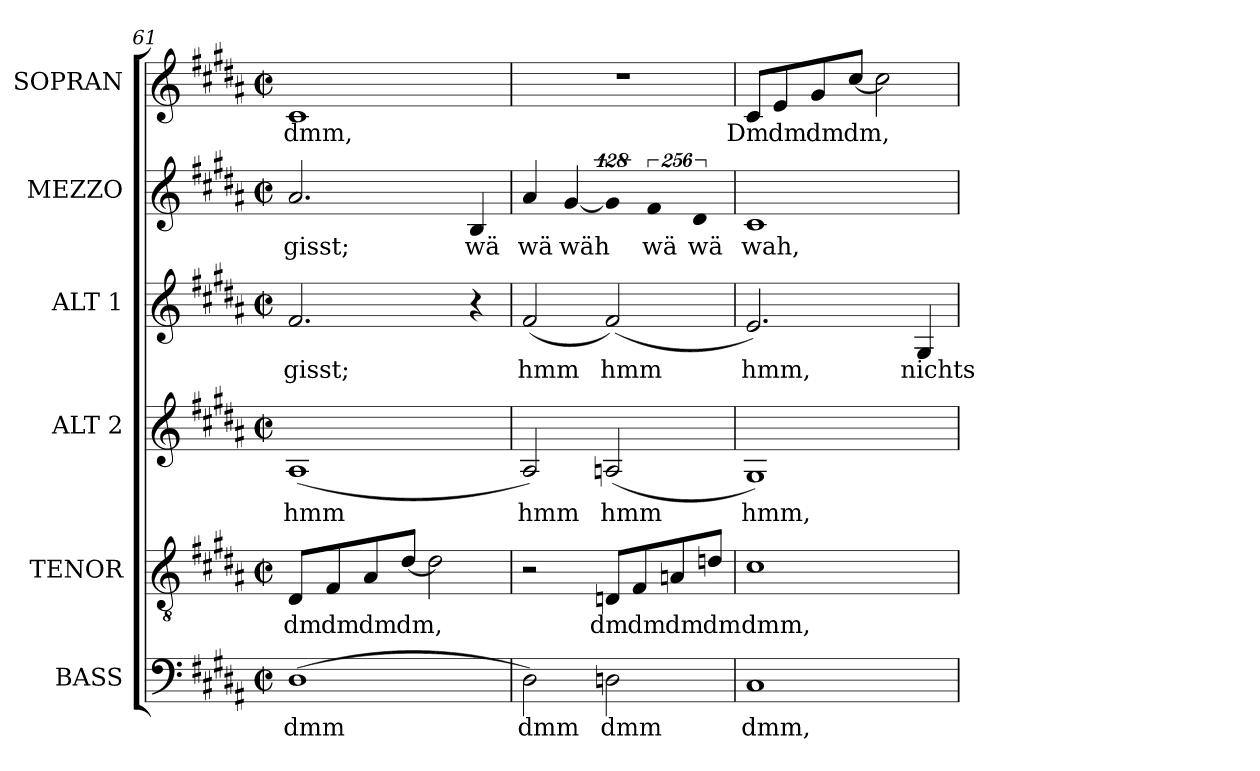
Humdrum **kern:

**kern	**text	**kern	**text	**kern	**text	**kern	**text	**kern	**text	**kern	**text
*part6	*part6	*part5	*part5	*part4	*part4	*part3	*part3	*part2	*part2	*part1	*part1
*staff6	*staff6	*staff5	*staff5	*staff4	*staff4	*staff3	*staff3	*staff2	*staff2	*staff1	*staff1
*I"BASS	*	*I"TENOR	*	*I"ALT 2	*	*I"ALT 1	*	*I"MEZZO	*	*I"SOPRAN	*
*I'B	*	*I'T	*	*I'A2	*	*I'A1	*	*	*	*I'S	*
*clefF4	*	*clefGv2	*	*clefG2	*	*clefG2	*	*clefG2	*	*clefG2	*
*	*	*ITrd7c12	*	*	*	*	*	*	*	*	*
*k[f#c#g#d#a#]	*	*k[f#c#g#d#a#]	*	*k[f#c#g#d#a#]	*	*k[f#c#g#d#a#]	*	*k[f#c#g#d#a#]	*	*k[f#c#g#d#a#]	*
*B:	*	*B:	*	*B:	*	*B:	*	*B:	*	*B:	*
*M2/2	*	*M2/2	*	*M2/2	*	*M2/2	*	*M2/2	*	*M2/2	*
*met(c|)	*	*met(c|)	*	*met(c|)	*	*met(c|)	*	*met(c|)	*	*met(c|)	*
=61	=61	=61	=61	=61	=61	=61	=61	=61	=61	=61	=61
!	!LO:LY:b:color=#000000	!	!	!	!	!	!	!	!	!	!
!	!	!	!LO:LY:b:color=#000000	!	!	!	!	!	!	!	!
!	!	!	!	!	!LO:LY:b:color=#000000	!	!	!	!	!	!
!	!	!	!	!	!	!	!LO:LY:b:color=#000000	!	!	!	!
!	!	!	!	!	!	!	!	!	!LO:LY:b:color=#000000	!	!
!	!	!	!	!	!	!	!	!	!	!	!LO:LY:b:color=#000000
(1D#i	dmm	8DD#i/L	dm	(1A#i	hmm	2.f#i/	-gisst;	2.a#i/	gisst;	1c#i	dmm,
!	!	!	!LO:LY:b:color=#000000	!	!	!	!	!	!	!	!
.	.	8FF#i/	dm	.	.	.	.	.	.	.	.
!	!	!	!LO:LY:b:color=#000000	!	!	!	!	!	!	!	!
.	.	8AA#i/	dm	.	.	.	.	.	.	.	.
!	!	!	!LO:LY:b:color=#000000	!	!	!	!	!	!	!	!
.	.	[<8D#i/J	dm,	.	.	.	.	.	.	.	.
.	.	2D#i\]	.	.	.	.	.	.	.	.	.
!	!	!	!	!	!	!	!	!	!LO:LY:b:color=#000000	!	!
.	.	.	.	.	.	4r	.	4Bi/	wä	.	.
!!LO:LB:g=z
=62	=62	=62	=62	=62	=62	=62	=62	=62	=62	=62	=62
!	!LO:LY:b:color=#000000	!	!	!	!	!	!	!	!	!	!
!	!	!	!	!	!LO:LY:b:color=#000000	!	!	!	!	!	!
!	!	!	!	!	!	!	!LO:LY:b:color=#000000	!	!	!	!
!	!	!	!	!	!	!	!	!	!LO:LY:b:color=#000000	!	!
2D#i\)	dmm	2r	.	2A#i/)	hmm	(2f#i/	hmm	4a#i/	wä	1r	.
!	!	!	!	!	!	!	!	!	!LO:LY:b:color=#000000	!	!
.	.	.	.	.	.	.	.	[<4g#i/	wäh	.	.
!	!LO:LY:b:color=#000000	!	!	!	!	!	!	!	!	!	!
!	!	!	!LO:LY:b:color=#000000	!	!	!	!	!	!	!	!
!	!	!	!	!	!LO:LY:b:color=#000000	!	!	!	!	!	!
!	!	!	!	!	!	!	!LO:LY:b:color=#000000	!LO:N:vis=4	!	!	!
2Dni\	dmm	8DDni/L	dm	(2Ani/	hmm	(2f#i/)	hmm	512%85g#i/]	.	.	.
!	!	!	!LO:LY:b:color=#000000	!	!	!	!	!	!	!	!
.	.	8FF#i/	dm	.	.	.	.	.	.	.	.
!	!	!	!	!	!	!	!	!LO:N:vis=4	!	!	!
!	!	!	!	!	!	!	!	!	!LO:LY:b:color=#000000	!	!
.	.	.	.	.	.	.	.	1024%171f#i/	wä	.	.
!	!	!	!LO:LY:b:color=#000000	!	!	!	!	!	!	!	!
.	.	8AAni/	dm	.	.	.	.	.	.	.	.
!	!	!	!	!	!	!	!	!LO:N:vis=4	!	!	!
!	!	!	!	!	!	!	!	!	!LO:LY:b:color=#000000	!	!
.	.	.	.	.	.	.	.	1024%171d#i/	wä	.	.
!	!	!	!LO:LY:b:color=#000000	!	!	!	!	!	!	!	!
.	.	8Dni/J	dm	.	.	.	.	.	.	.	.
=63	=63	=63	=63	=63	=63	=63	=63	=63	=63	=63	=63
!	!LO:LY:b:color=#000000	!	!	!	!	!	!	!	!	!	!
!	!	!	!LO:LY:b:color=#000000	!	!	!	!	!	!	!	!
!	!	!	!	!	!LO:LY:b:color=#000000	!	!	!	!	!	!
!	!	!	!	!	!	!	!LO:LY:b:color=#000000	!	!	!	!
!	!	!	!	!	!	!	!	!	!LO:LY:b:color=#000000	!	!
!	!	!	!	!	!	!	!	!	!	!	!LO:LY:b:color=#000000
1C#i	dmm,	1C#i	dmm,	1G#i)	hmm,	2.ei/)	hmm,	1c#i	wah,	8c#i/L	Dm
!	!	!	!	!	!	!	!	!	!	!	!LO:LY:b:color=#000000
.	.	.	.	.	.	.	.	.	.	8ei/	dm
!	!	!	!	!	!	!	!	!	!	!	!LO:LY:b:color=#000000
.	.	.	.	.	.	.	.	.	.	8g#i/	dm
!	!	!	!	!	!	!	!	!	!	!	!LO:LY:b:color=#000000
.	.	.	.	.	.	.	.	.	.	[<8cc#i/J	dm,
.	.	.	.	.	.	.	.	.	.	2cc#i\]	.
!	!	!	!	!	!	!	!LO:LY:b:color=#000000	!	!	!	!
.	.	.	.	.	.	4G#i/	nichts	.	.	.	.
=	=	=	=	=	=	=	=	=	=	=	=
*-	*-	*-	*-	*-	*-	*-	*-	*-	*-	*-	*-
